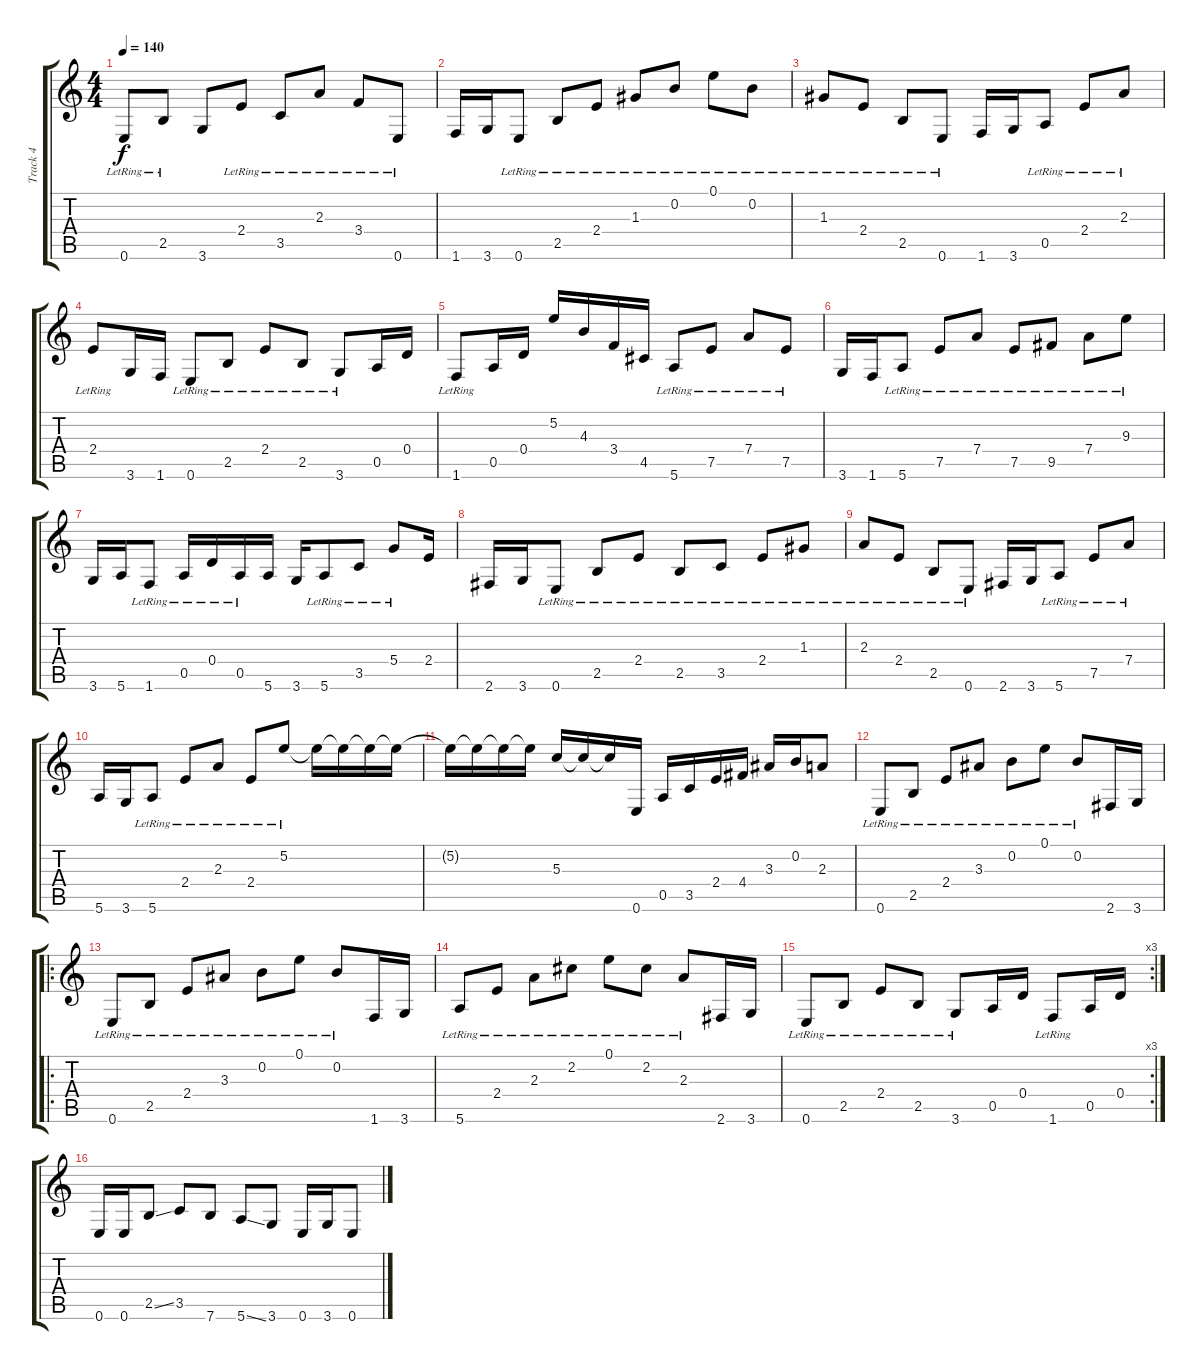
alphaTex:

\track ("Track 4" "Track 4") {instrument acousticguitarsteel}
\staff {score tabs}
\tuning (E4 B3 G3 D3 A2 E2) {hide}
\ts (4 4)
\tempo 140
\clef g2
\ks c
0.6{lr}.8{dy f instrument acousticguitarsteel} 2.5{lr}.8 3.6.8 2.4{lr}.8 3.5{lr}.8 2.3{lr}.8 3.4{lr}.8 0.6{lr}.8 |
1.6.16 3.6.16 0.6{lr}.8 2.5{lr}.8 2.4{lr}.8 1.3{lr}.8 0.2{lr}.8 0.1{lr}.8 0.2{lr}.8 |
1.3{lr}.8 2.4{lr}.8 2.5{lr}.8 0.6{lr}.8 1.6.16 3.6.16 0.5{lr}.8 2.4{lr}.8 2.3{lr}.8 |
2.4{lr}.8 3.6.16 1.6.16 0.6{lr}.8 2.5{lr}.8 2.4{lr}.8 2.5{lr}.8 3.6{lr}.8 0.5.16 0.4.16 |
1.6{lr}.8 0.5.16 0.4.16 5.2.16 4.3.16 3.4.16 4.5.16 5.6{lr}.8 7.5{lr}.8 7.4{lr}.8 7.5{lr}.8 |
3.6.16 1.6.16 5.6{lr}.8 7.5{lr}.8 7.4{lr}.8 7.5{lr}.8 9.5{lr}.8 7.4{lr}.8 9.3{lr}.8 |
3.6.16 5.6.16 1.6{lr}.8 0.5{lr}.16 0.4{lr}.16 0.5{lr}.16 5.6.16 3.6.16 5.6{lr}.8 3.5{lr}.8 5.4{lr}.8 2.4.16 |
2.6.16 3.6.16 0.6{lr}.8 2.5{lr}.8 2.4{lr}.8 2.5{lr}.8 3.5{lr}.8 2.4{lr}.8 1.3{lr}.8 |
2.3{lr}.8 2.4{lr}.8 2.5{lr}.8 0.6{lr}.8 2.6.16 3.6.16 5.6{lr}.8 7.5{lr}.8 7.4{lr}.8 |
5.6.16 3.6.16 5.6{lr}.8 2.4{lr}.8 2.3{lr}.8 2.4{lr}.8 5.2{lr}.8 5.2{t}.16 5.2{t}.16 5.2{t}.16 5.2{t}.16 |
5.2{t}.16 5.2{t}.16 5.2{t}.16 5.2{t}.16 5.3.16 5.3{t}.16 5.3{t}.16 0.6.16 0.5.16 3.5.16 2.4.16 4.4.16 3.3.16 0.2.16 2.3.8 |
0.6{lr}.8 2.5{lr}.8 2.4{lr}.8 3.3{lr}.8 0.2{lr}.8 0.1{lr}.8 0.2{lr}.8 2.6.16 3.6.16 |
\ro
0.6{lr}.8 2.5{lr}.8 2.4{lr}.8 3.3{lr}.8 0.2{lr}.8 0.1{lr}.8 0.2{lr}.8 1.6.16 3.6.16 |
5.6{lr}.8 2.4{lr}.8 2.3{lr}.8 2.2{lr}.8 0.1{lr}.8 2.2{lr}.8 2.3{lr}.8 2.6.16 3.6.16 |
\rc 3
0.6{lr}.8 2.5{lr}.8 2.4{lr}.8 2.5{lr}.8 3.6{lr}.8 0.5.16 0.4.16 1.6{lr}.8 0.5.16 0.4.16 |
0.6.16{balance 8 instrument electricbasspick} 0.6.16 2.5{ss}.8 3.5.8 7.6.8 5.6{ss}.8 3.6.8 0.6.16 3.6.16 0.6.8
